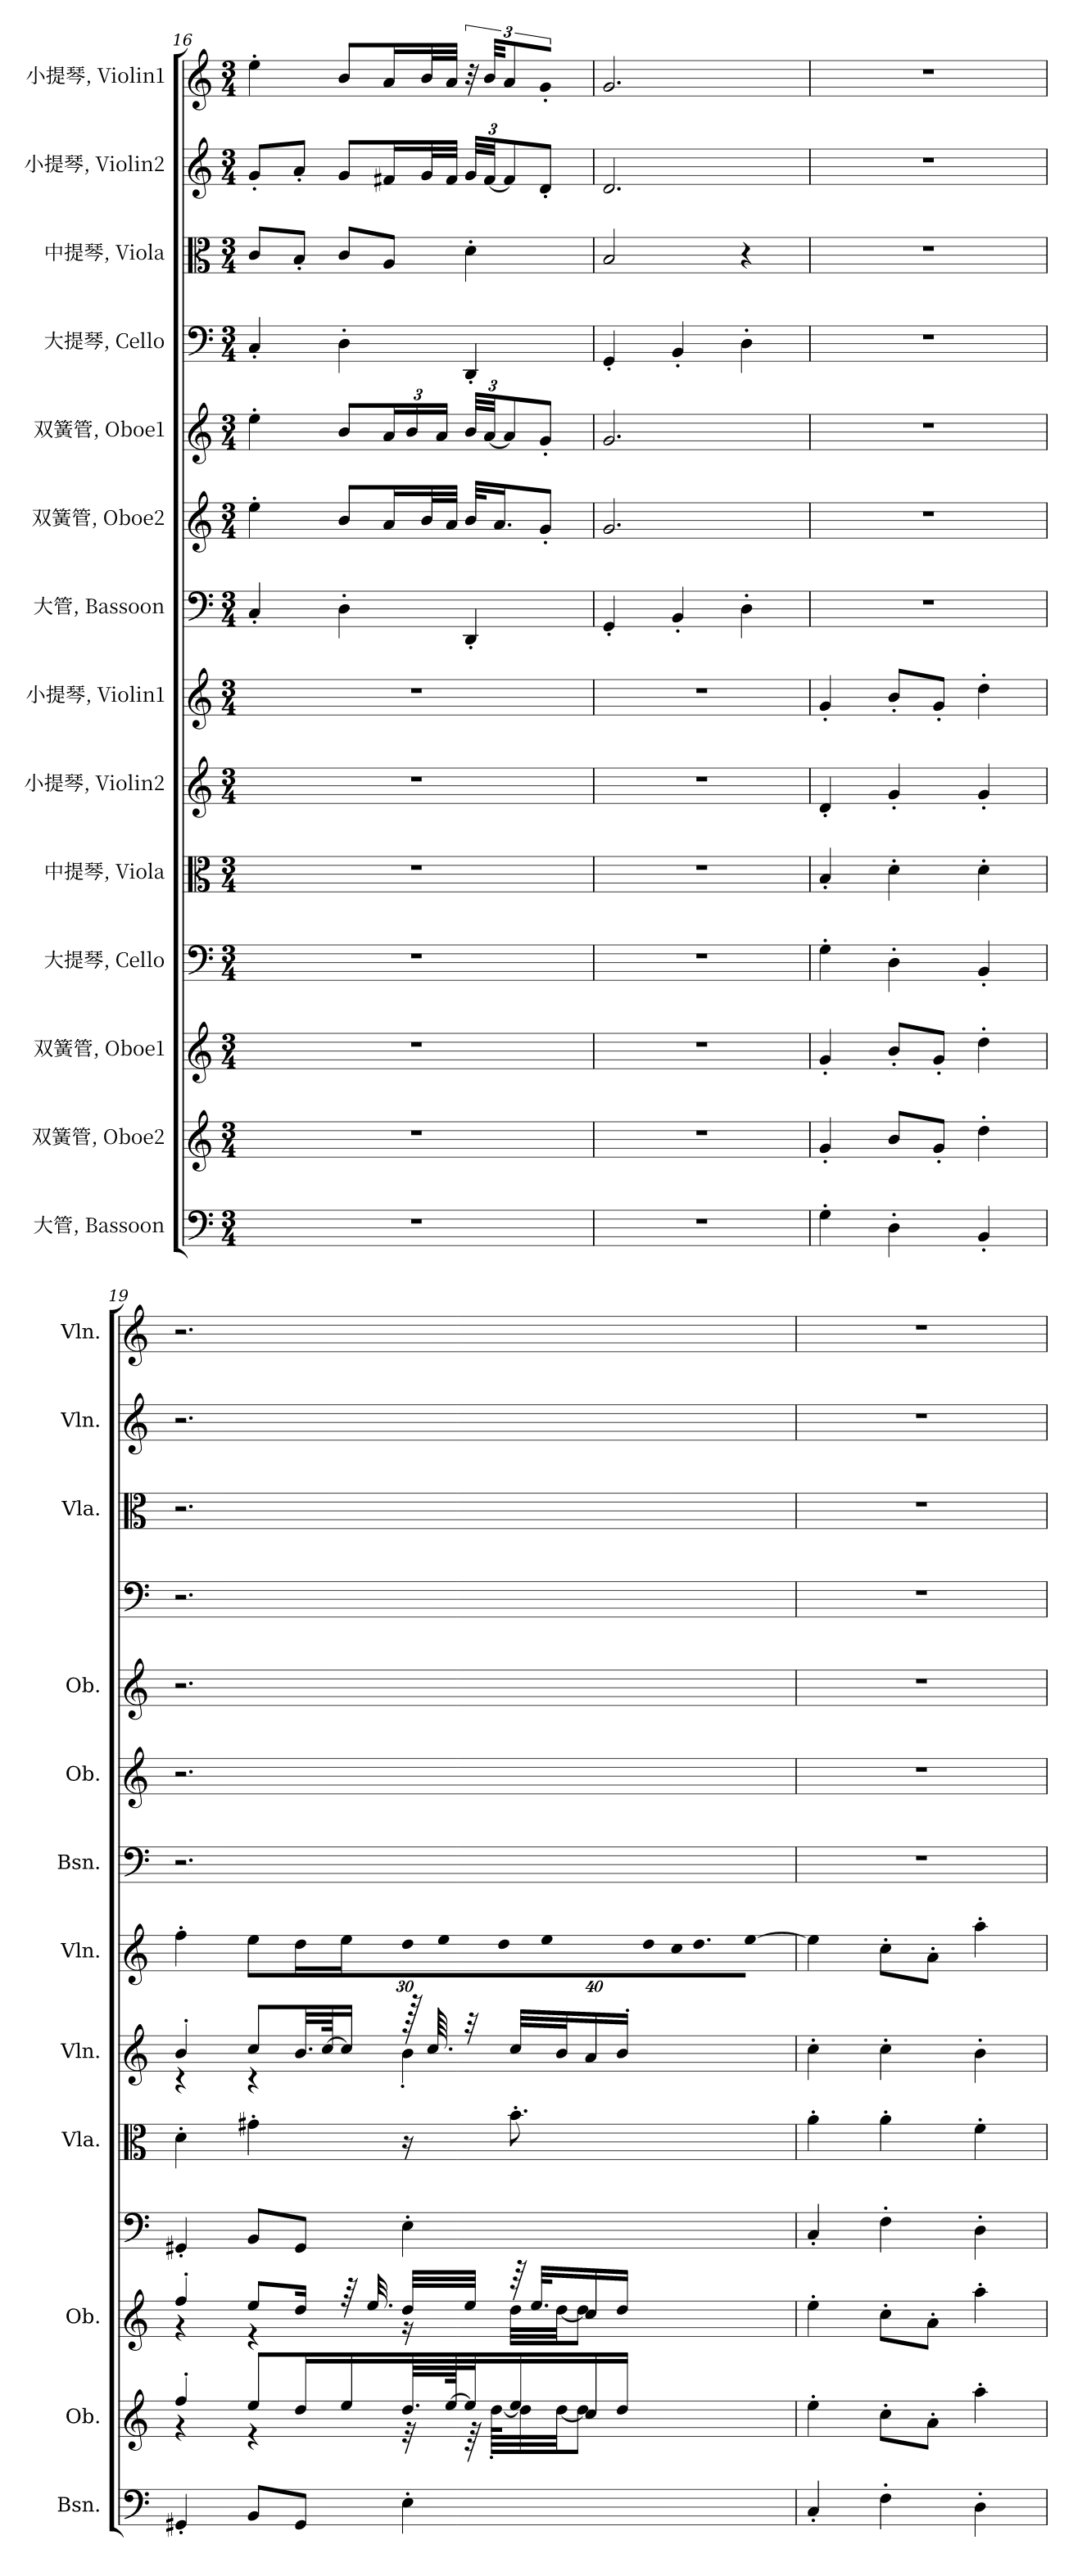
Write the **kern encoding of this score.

**kern	**kern	**kern	**kern	**kern	**kern	**kern	**kern	**kern	**kern	**kern	**kern	**kern	**kern
*part14	*part13	*part12	*part11	*part10	*part9	*part8	*part7	*part6	*part5	*part4	*part3	*part2	*part1
*staff14	*staff13	*staff12	*staff11	*staff10	*staff9	*staff8	*staff7	*staff6	*staff5	*staff4	*staff3	*staff2	*staff1
*I"大管, Bassoon	*I"双簧管, Oboe2	*I"双簧管, Oboe1	*I"大提琴, Cello	*I"中提琴, Viola	*I"小提琴, Violin2	*I"小提琴, Violin1	*I"大管, Bassoon	*I"双簧管, Oboe2	*I"双簧管, Oboe1	*I"大提琴, Cello	*I"中提琴, Viola	*I"小提琴, Violin2	*I"小提琴, Violin1
*I'Bsn.	*I'Ob.	*I'Ob.	*	*I'Vla.	*I'Vln.	*I'Vln.	*I'Bsn.	*I'Ob.	*I'Ob.	*	*I'Vla.	*I'Vln.	*I'Vln.
*clefF4	*clefG2	*clefG2	*clefF4	*clefC3	*clefG2	*clefG2	*clefF4	*clefG2	*clefG2	*clefF4	*clefC3	*clefG2	*clefG2
*k[]	*k[]	*k[]	*k[]	*k[]	*k[]	*k[]	*k[]	*k[]	*k[]	*k[]	*k[]	*k[]	*k[]
*M3/4	*M3/4	*M3/4	*M3/4	*M3/4	*M3/4	*M3/4	*M3/4	*M3/4	*M3/4	*M3/4	*M3/4	*M3/4	*M3/4
=16	=16	=16	=16	=16	=16	=16	=16	=16	=16	=16	=16	=16	=16
2.r	2.r	2.r	2.r	2.r	2.r	2.r	4C'/	4ee'\	4ee'\	4C'/	8c/L	8g'/L	4ee'\
.	.	.	.	.	.	.	.	.	.	.	8B'/J	8a'/J	.
.	.	.	.	.	.	.	4D'\	8b/L	8b/L	4D'\	8c/L	8g/L	8b/L
*	*	*	*	*	*	*	*	*	*Xbrackettup	*	*	*	*
.	.	.	.	.	.	.	.	16a/L	24a/L	.	8A/J	16f#X/L	16a/L
.	.	.	.	.	.	.	.	.	24b/	.	.	.	.
.	.	.	.	.	.	.	.	32b/L	.	.	.	32g/L	32b/L
.	.	.	.	.	.	.	.	.	24a/JJ	.	.	.	.
.	.	.	.	.	.	.	.	32a/JJJ	.	.	.	32f#/JJJ	32a/JJJ
*	*	*	*	*	*	*	*	*	*	*	*	*Xbrackettup	*
.	.	.	.	.	.	.	4DD'/	32b/KLL	48b/LLL	4DD'/	4d'\	48g/LLL	48r
.	.	.	.	.	.	.	.	.	[48a/JJ	.	.	[48f#/JJ	48b/KKL
.	.	.	.	.	.	.	.	16.a/J	.	.	.	.	.
.	.	.	.	.	.	.	.	.	12a/]	.	.	12f#/]	12a/
.	.	.	.	.	.	.	.	8g'/J	8g'/J	.	.	8d'/J	8g'/J
=17	=17	=17	=17	=17	=17	=17	=17	=17	=17	=17	=17	=17	=17
2.r	2.r	2.r	2.r	2.r	2.r	2.r	4GG'/	2.g/	2.g/	4GG'/	2B/	2.d/	2.g/
.	.	.	.	.	.	.	4BB'/	.	.	4BB'/	.	.	.
.	.	.	.	.	.	.	4D'\	.	.	4D'\	4r	.	.
=18	=18	=18	=18	=18	=18	=18	=18	=18	=18	=18	=18	=18	=18
4G'\	4g'/	4g'/	4G'\	4B'/	4d'/	4g'/	2.r	2.r	2.r	2.r	2.r	2.r	2.r
4D'\	8b/L	8b'/L	4D'\	4d'\	4g'/	8b'/L	.	.	.	.	.	.	.
.	8g'/J	8g'/J	.	.	.	8g'/J	.	.	.	.	.	.	.
4BB'/	4dd'\	4dd'\	4BB'/	4d'\	4g'/	4dd'\	.	.	.	.	.	.	.
!!LO:PB:g=z
=19	=19	=19	=19	=19	=19	=19	=19	=19	=19	=19	=19	=19	=19
*	*^	*^	*	*	*^	*	*	*	*	*	*	*	*
4GG#X'/	4ff'/	4r	4ff'/	4r	4GG#X'/	4d'\	4b'/	4r	4ff'\	2.r	2.r	2.r	2.r	2.r	2.r	2.r
8BB/L	8ee/L	4r	8ee/L	4r	8BB/L	4g#X'\	8cc/L	4r	8ee\L	.	.	.	.	.	.	.
8GG#/J	16dd/L	.	16dd/Jk	.	8GG#/J	.	32.b/LL	.	16dd\L	.	.	.	.	.	.	.
.	.	.	.	.	.	.	[64cc/JK	.	.	.	.	.	.	.	.	.
.	16ee/	.	64r	.	.	.	16cc/JJ]	.	16ee\	.	.	.	.	.	.	.
.	.	.	32.ee/	.	.	.	.	.	.	.	.	.	.	.	.	.
*	*	*	*	*	*	*	*	*	*Xbrackettup	*	*	*	*	*	*	*
!	!	!	!	!	!	!	!	!	!LO:N:vis=256%9	!	!	!	!	!	!	!
4E'\	64.dd/LL	32r	32dd/LLL	16r	4E'\	16r	128r	4b'\	960%17dd\KL	.	.	.	.	.	.	.
.	.	.	.	.	.	.	64.cc/	.	.	.	.	.	.	.	.	.
!	!	!	!	!	!	!	!	!	!LO:N:vis=32	!	!	!	!	!	!	!
.	.	.	.	.	.	.	.	.	640%23ee\	.	.	.	.	.	.	.
.	[128ee/JK	.	.	.	.	.	.	.	.	.	.	.	.	.	.	.
.	32ee/J]	64r	32ee/JJJ	.	.	.	32r	.	.	.	.	.	.	.	.	.
.	.	[64dd'\KLLL	.	.	.	.	.	.	.	.	.	.	.	.	.	.
!	!	!	!	!	!	!	!	!	!LO:N:vis=32	!	!	!	!	!	!	!
.	.	.	.	.	.	.	.	.	640%23dd\	.	.	.	.	.	.	.
.	16ee/	32dd\]	64r	32dd\LLL	.	8.b'\	32cc/LLL	.	.	.	.	.	.	.	.	.
.	.	.	32.ee/KLL	.	.	.	.	.	.	.	.	.	.	.	.	.
!	!	!	!	!	!	!	!	!	!LO:N:vis=256%9	!	!	!	!	!	!	!
.	.	.	.	.	.	.	.	.	960%17ee\K	.	.	.	.	.	.	.
.	.	[32dd\JJ	.	[32dd\JJ	.	.	32b/J	.	.	.	.	.	.	.	.	.
!	!	!	!	!	!	!	!	!	!LO:N:vis=32	!	!	!	!	!	!	!
.	.	.	.	.	.	.	.	.	640%23dd\	.	.	.	.	.	.	.
.	16cc/	8dd\J]	16cc/	8dd\J]	.	.	16a/	.	.	.	.	.	.	.	.	.
!	!	!	!	!	!	!	!	!	!LO:N:vis=32	!	!	!	!	!	!	!
.	.	.	.	.	.	.	.	.	640%23cc\	.	.	.	.	.	.	.
!	!	!	!	!	!	!	!	!	!LO:N:vis=32.	!	!	!	!	!	!	!
.	.	.	.	.	.	.	.	.	1920%103dd\	.	.	.	.	.	.	.
.	16dd/JJ	.	16dd/JJ	.	.	.	16b'/JJ	.	.	.	.	.	.	.	.	.
!	!	!	!	!	!	!	!	!	!LO:N:vis=256%9	!	!	!	!	!	!	!
.	.	.	.	.	.	.	.	.	[960%17ee\JJJk	.	.	.	.	.	.	.
1920ryy	1920ryy	1920ryy	1920ryy	1920ryy	1920ryy	1920ryy	1920ryy	1920ryy	.	1920ryy	1920ryy	1920ryy	1920ryy	1920ryy	1920ryy	1920ryy
*	*v	*v	*	*	*	*	*v	*v	*	*	*	*	*	*	*	*
*	*	*v	*v	*	*	*	*	*	*	*	*	*	*	*
=20	=20	=20	=20	=20	=20	=20	=20	=20	=20	=20	=20	=20	=20
4C'/	4ee'\	4ee'\	4C'/	4a'\	4cc'\	4ee\]	2.r	2.r	2.r	2.r	2.r	2.r	2.r
4F'\	8cc'\L	8cc'\L	4F'\	4a'\	4cc'\	8cc'\L	.	.	.	.	.	.	.
.	8a'\J	8a'\J	.	.	.	8a'\J	.	.	.	.	.	.	.
4D'\	4aa'\	4aa'\	4D'\	4f'\	4b'\	4aa'\	.	.	.	.	.	.	.
=	=	=	=	=	=	=	=	=	=	=	=	=	=
*-	*-	*-	*-	*-	*-	*-	*-	*-	*-	*-	*-	*-	*-
